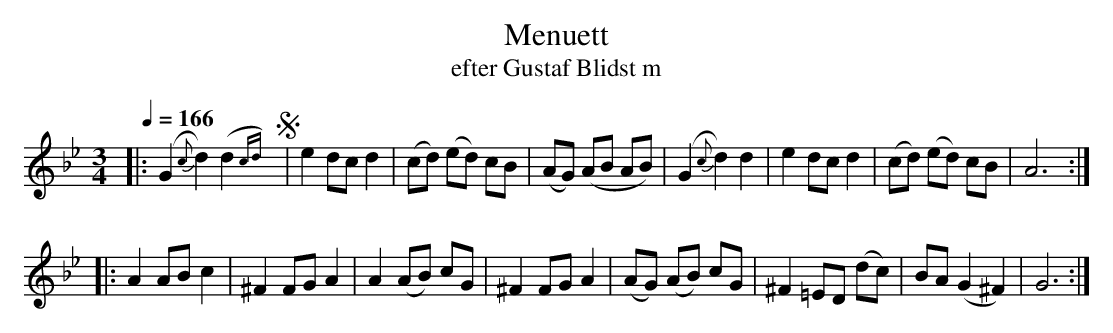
X:1
T:Menuett
T:efter Gustaf Blidst m
M:3/4
K:Gm
L:1/8
Q:1/4 = 166
|:(G2 {c}d2) (d2{cd}) S| e2 dc d2|) (cd) (ed) cB |(AG) (AB AB)| (G2 {c}d2) d2 | e2 dc d2| (cd) (ed) cB | A6 :|
|: A2 AB c2| ^F2 FG A2| A2 (AB) cG | ^F2 FG A2| (AG) (AB) cG | ^F2 =ED (dc) | BA (G2 ^F2) | G6 :|
